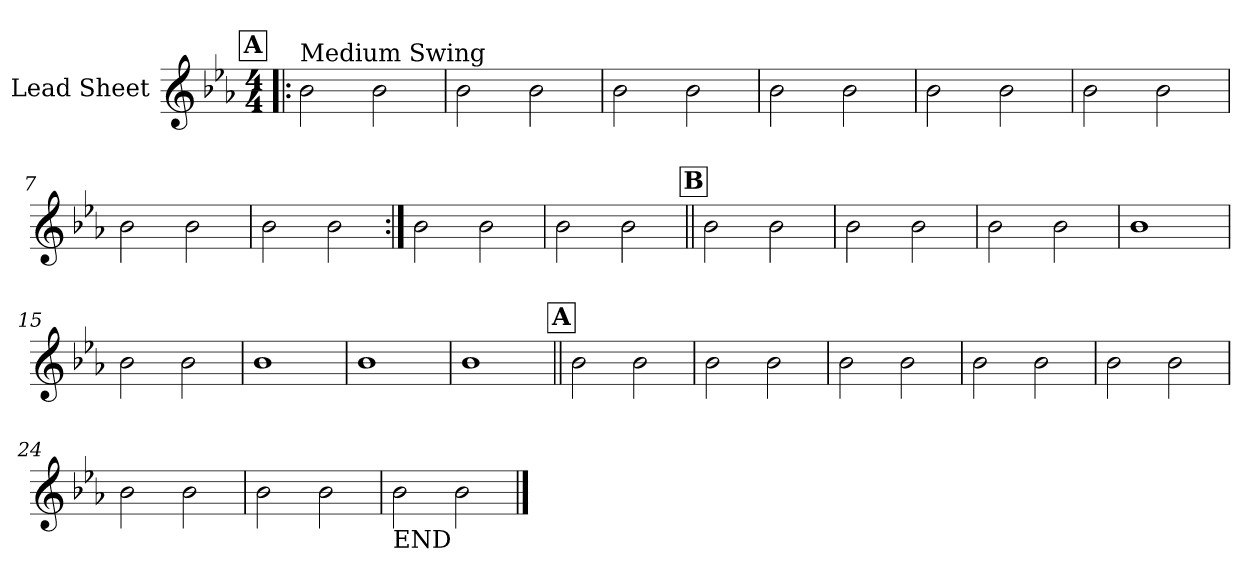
**kern
*part1
*staff1
*I"Lead Sheet
*clefG2
*k[b-e-a-]
*E-:
*M4/4
!!LO:REH:place=s1:a:fs=14:t=A
=1!|:
!LO:TX:a:t=Medium Swing
2b-\
2b-\
=2
2b-\
2b-\
=3
2b-\
2b-\
=4
2b-\
2b-\
!!LO:LB:g=z
=5
2b-\
2b-\
=6
2b-\
2b-\
=7
2b-\
2b-\
=8
2b-\
2b-\
!!LO:LB:g=z
=9:|!
2b-\
2b-\
=10
2b-\
2b-\
!!LO:LB:g=z
!!LO:REH:place=s1:a:fs=14:t=B
=11||
2b-\
2b-\
=12
2b-\
2b-\
=13
2b-\
2b-\
=14
1b-
!!LO:LB:g=z
=15
2b-\
2b-\
=16
1b-
=17
1b-
=18
1b-
!!LO:LB:g=z
!!LO:REH:place=s1:a:fs=14:t=A
=19||
2b-\
2b-\
=20
2b-\
2b-\
=21
2b-\
2b-\
=22
2b-\
2b-\
!!LO:LB:g=z
=23
2b-\
2b-\
=24
2b-\
2b-\
=25
2b-\
2b-\
=26
!LO:TX:b:t=END
2b-\
2b-\
==
*-
